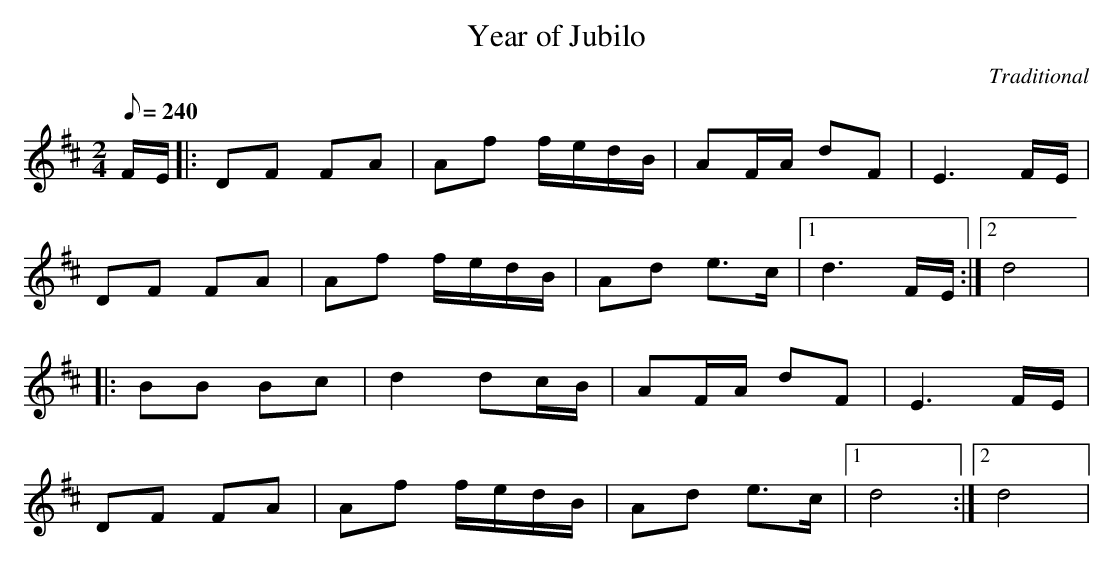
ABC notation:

X:1
T:Year of Jubilo
C:Traditional
M:2/4
L:1/8
Q:1/8=240
K:D
F/E/|:DF FA|Af f/e/d/B/|AF/A/ dF|E3F/E/|
DF FA|Af f/e/d/B/|Ad e3/2c/|1 d3F/E/:|2 d4|
|:BB Bc|d2 dc/B/|AF/A/ dF|E3F/E/|
DF FA|Af f/e/d/B/|Ad e3/2c/|1 d4:|2 d4|
